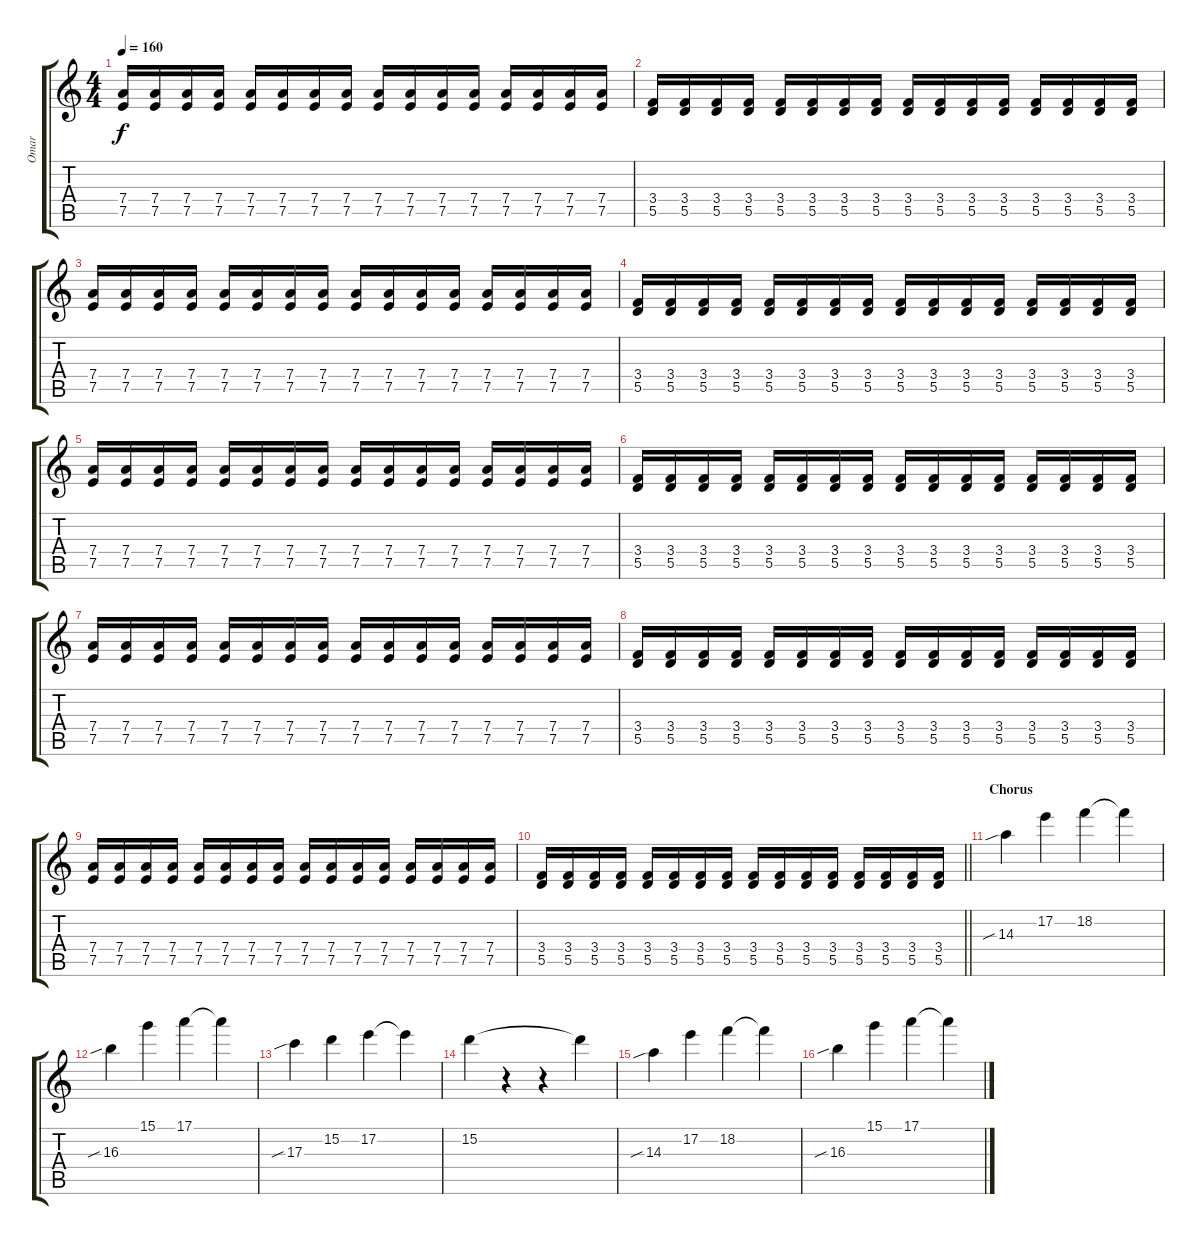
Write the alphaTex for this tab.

\track ("Omar" "Omar") {instrument overdrivenguitar}
\staff {score tabs}
\tuning (E4 B3 G3 D3 A2 E2) {hide}
\ts (4 4)
\tempo 160
\clef g2
\ks c
(7.4 7.5).16{dy f} (7.4 7.5).16 (7.4 7.5).16 (7.4 7.5).16 (7.4 7.5).16 (7.4 7.5).16 (7.4 7.5).16 (7.4 7.5).16 (7.4 7.5).16 (7.4 7.5).16 (7.4 7.5).16 (7.4 7.5).16 (7.4 7.5).16 (7.4 7.5).16 (7.4 7.5).16 (7.4 7.5).16 |
(3.4 5.5).16 (3.4 5.5).16 (3.4 5.5).16 (3.4 5.5).16 (3.4 5.5).16 (3.4 5.5).16 (3.4 5.5).16 (3.4 5.5).16 (3.4 5.5).16 (3.4 5.5).16 (3.4 5.5).16 (3.4 5.5).16 (3.4 5.5).16 (3.4 5.5).16 (3.4 5.5).16 (3.4 5.5).16 |
(7.4 7.5).16 (7.4 7.5).16 (7.4 7.5).16 (7.4 7.5).16 (7.4 7.5).16 (7.4 7.5).16 (7.4 7.5).16 (7.4 7.5).16 (7.4 7.5).16 (7.4 7.5).16 (7.4 7.5).16 (7.4 7.5).16 (7.4 7.5).16 (7.4 7.5).16 (7.4 7.5).16 (7.4 7.5).16 |
(3.4 5.5).16 (3.4 5.5).16 (3.4 5.5).16 (3.4 5.5).16 (3.4 5.5).16 (3.4 5.5).16 (3.4 5.5).16 (3.4 5.5).16 (3.4 5.5).16 (3.4 5.5).16 (3.4 5.5).16 (3.4 5.5).16 (3.4 5.5).16 (3.4 5.5).16 (3.4 5.5).16 (3.4 5.5).16 |
(7.4 7.5).16 (7.4 7.5).16 (7.4 7.5).16 (7.4 7.5).16 (7.4 7.5).16 (7.4 7.5).16 (7.4 7.5).16 (7.4 7.5).16 (7.4 7.5).16 (7.4 7.5).16 (7.4 7.5).16 (7.4 7.5).16 (7.4 7.5).16 (7.4 7.5).16 (7.4 7.5).16 (7.4 7.5).16 |
(3.4 5.5).16 (3.4 5.5).16 (3.4 5.5).16 (3.4 5.5).16 (3.4 5.5).16 (3.4 5.5).16 (3.4 5.5).16 (3.4 5.5).16 (3.4 5.5).16 (3.4 5.5).16 (3.4 5.5).16 (3.4 5.5).16 (3.4 5.5).16 (3.4 5.5).16 (3.4 5.5).16 (3.4 5.5).16 |
(7.4 7.5).16 (7.4 7.5).16 (7.4 7.5).16 (7.4 7.5).16 (7.4 7.5).16 (7.4 7.5).16 (7.4 7.5).16 (7.4 7.5).16 (7.4 7.5).16 (7.4 7.5).16 (7.4 7.5).16 (7.4 7.5).16 (7.4 7.5).16 (7.4 7.5).16 (7.4 7.5).16 (7.4 7.5).16 |
(3.4 5.5).16 (3.4 5.5).16 (3.4 5.5).16 (3.4 5.5).16 (3.4 5.5).16 (3.4 5.5).16 (3.4 5.5).16 (3.4 5.5).16 (3.4 5.5).16 (3.4 5.5).16 (3.4 5.5).16 (3.4 5.5).16 (3.4 5.5).16 (3.4 5.5).16 (3.4 5.5).16 (3.4 5.5).16 |
(7.4 7.5).16 (7.4 7.5).16 (7.4 7.5).16 (7.4 7.5).16 (7.4 7.5).16 (7.4 7.5).16 (7.4 7.5).16 (7.4 7.5).16 (7.4 7.5).16 (7.4 7.5).16 (7.4 7.5).16 (7.4 7.5).16 (7.4 7.5).16 (7.4 7.5).16 (7.4 7.5).16 (7.4 7.5).16 |
\barLineRight lightlight
(3.4 5.5).16 (3.4 5.5).16 (3.4 5.5).16 (3.4 5.5).16 (3.4 5.5).16 (3.4 5.5).16 (3.4 5.5).16 (3.4 5.5).16 (3.4 5.5).16 (3.4 5.5).16 (3.4 5.5).16 (3.4 5.5).16 (3.4 5.5).16 (3.4 5.5).16 (3.4 5.5).16 (3.4 5.5).16 |
\section ("" "Chorus")
14.3{sib}.4 17.2.4 18.2.4 18.2{t}.4 |
16.3{sib}.4 15.1.4 17.1.4 17.1{t}.4 |
17.3{sib}.4 15.2.4 17.2.4 17.2{t}.4 |
15.2.4 r.4 r.4 15.2{t}.4 |
14.3{sib}.4 17.2.4 18.2.4 18.2{t}.4 |
16.3{sib}.4 15.1.4 17.1.4 17.1{t}.4
